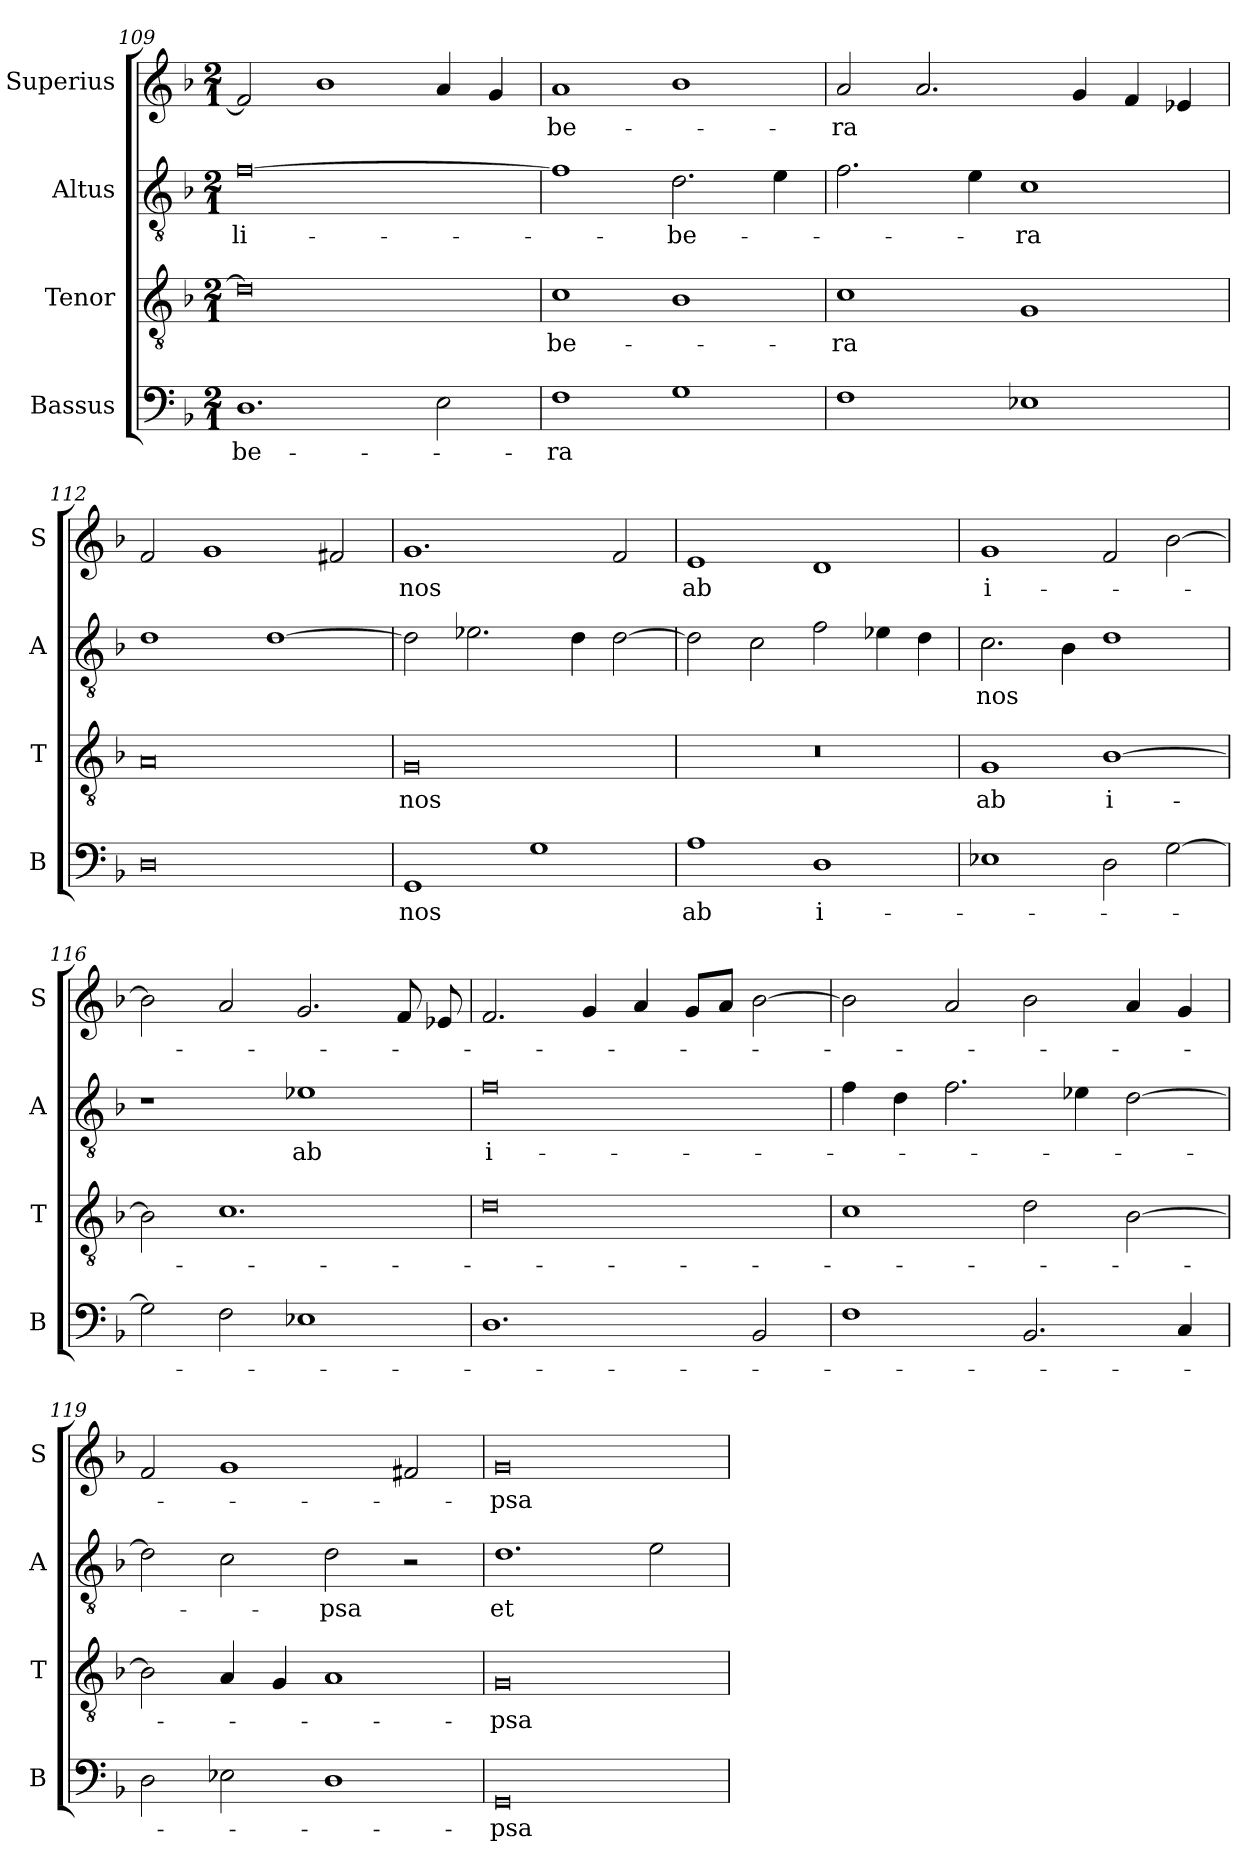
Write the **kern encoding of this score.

**kern	**text	**kern	**text	**kern	**text	**kern	**text
*part4	*part4	*part3	*part3	*part2	*part2	*part1	*part1
*staff4	*staff4	*staff3	*staff3	*staff2	*staff2	*staff1	*staff1
*I"Bassus	*	*I"Tenor	*	*I"Altus	*	*I"Superius	*
*I'B	*	*I'T	*	*I'A	*	*I'S	*
*clefF4	*	*clefGv2	*	*clefGv2	*	*clefG2	*
*k[b-]	*	*k[b-]	*	*k[b-]	*	*k[b-]	*
*M2/1	*	*M2/1	*	*M2/1	*	*M2/1	*
=109	=109	=109	=109	=109	=109	=109	=109
!	!	!	!	!	!LO:LY:i	!	!
1.D	-be-	0d]	.	[0f	li-	2f]	.
.	.	.	.	.	.	1b-	.
2E	.	.	.	.	.	4a	.
.	.	.	.	.	.	4g	.
=110	=110	=110	=110	=110	=110	=110	=110
!	!	!	!	!	!	!	!LO:LY:i
1F	-ra	1c	-be-	1f]	.	1a	-be-
!	!	!	!	!	!LO:LY:i	!	!
1G	.	1B-	.	2.d	-be-	1b-	.
.	.	.	.	4e	.	.	.
=111	=111	=111	=111	=111	=111	=111	=111
!	!	!	!	!	!	!	!LO:LY:i
1F	.	1c	-ra	2.f	.	2a	-ra
.	.	.	.	.	.	2.a	.
.	.	.	.	4e	.	.	.
!	!	!	!	!	!LO:LY:i	!	!
1E-X	.	1G	.	1c	-ra	.	.
.	.	.	.	.	.	4g	.
.	.	.	.	.	.	4f	.
.	.	.	.	.	.	4e-i	.
=112	=112	=112	=112	=112	=112	=112	=112
0D	.	0A	.	1d	.	2f	.
.	.	.	.	.	.	1g	.
.	.	.	.	[1d	.	.	.
.	.	.	.	.	.	2f#X	.
=113	=113	=113	=113	=113	=113	=113	=113
1GG	nos	0G	nos	2d]	.	1.g	nos
.	.	.	.	2.e-X	.	.	.
1G	.	.	.	.	.	.	.
.	.	.	.	4d	.	.	.
.	.	.	.	[2d	.	2f	.
=114	=114	=114	=114	=114	=114	=114	=114
1A	ab	0r	.	2d]	.	1e	ab
.	.	.	.	2c	.	.	.
1D	i-	.	.	2f	.	1d	.
.	.	.	.	4e-X	.	.	.
.	.	.	.	4d	.	.	.
=115	=115	=115	=115	=115	=115	=115	=115
1E-i	.	1G	ab	2.c	nos	1g	i-
.	.	.	.	4B-	.	.	.
2D	.	[1B-	i-	1d	.	2f	.
[2G	.	.	.	.	.	[2b-	.
=116	=116	=116	=116	=116	=116	=116	=116
2G]	.	2B-]	.	1r	.	2b-]	.
2F	.	1.c	.	.	.	2a	.
1E-i	.	.	.	1e-i	ab	2.g	.
.	.	.	.	.	.	8f	.
.	.	.	.	.	.	8e-i	.
=117	=117	=117	=117	=117	=117	=117	=117
1.D	.	0d	.	0f	i-	2.f	.
.	.	.	.	.	.	4g	.
.	.	.	.	.	.	4a	.
.	.	.	.	.	.	8gL	.
.	.	.	.	.	.	8aJ	.
2BB-	.	.	.	.	.	[2b-	.
=118	=118	=118	=118	=118	=118	=118	=118
1F	.	1c	.	4f	.	2b-]	.
.	.	.	.	4d	.	.	.
.	.	.	.	2.f	.	2a	.
2.BB-	.	2d	.	.	.	2b-	.
.	.	.	.	4e-i	.	.	.
.	.	[2B-	.	[2d	.	4a	.
4C	.	.	.	.	.	4g	.
=119	=119	=119	=119	=119	=119	=119	=119
2D	.	2B-]	.	2d]	.	2f	.
2E-i	.	4A	.	2c	.	1g	.
.	.	4G	.	.	.	.	.
1D	.	1A	.	2d	-psa	.	.
.	.	.	.	2r	.	2f#X	.
=120	=120	=120	=120	=120	=120	=120	=120
0GG	-psa	0G	-psa	1.d	et	0g	-psa
.	.	.	.	2e	.	.	.
=	=	=	=	=	=	=	=
*-	*-	*-	*-	*-	*-	*-	*-
